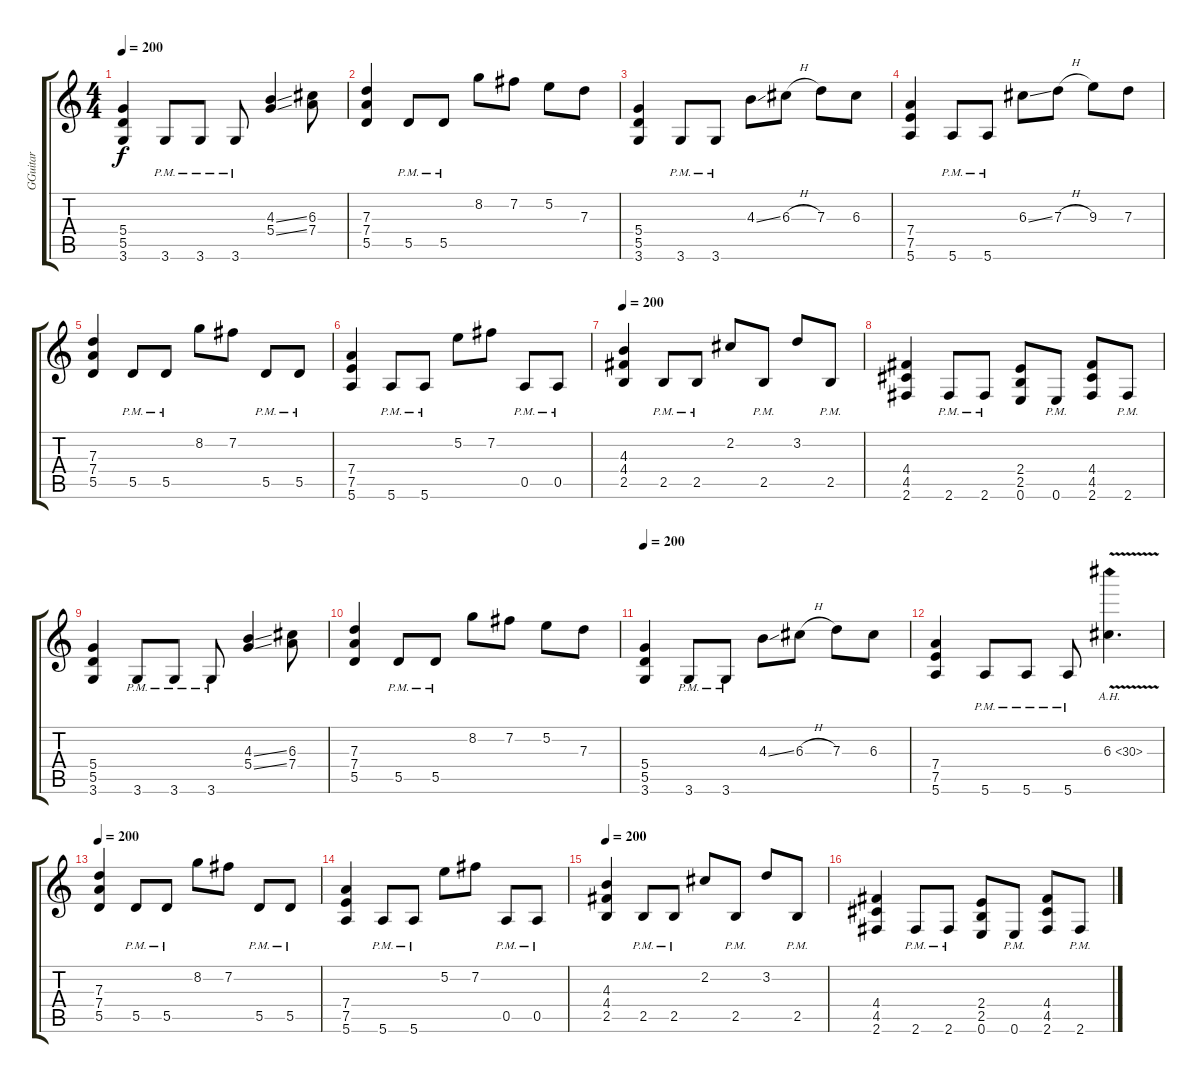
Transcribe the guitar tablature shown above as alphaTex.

\track ("GGuitar" "GGuitar") {instrument distortionguitar}
\staff {score tabs}
\tuning (E4 B3 G3 D3 A2 E2) {hide}
\ts (4 4)
\tempo 200
\clef g2
\ks c
(5.4 5.5 3.6).4{dy f} 3.6{pm}.8 3.6{pm}.8 3.6{pm}.8 (4.3{ss} 5.4{ss}).4 (6.3 7.4).8 |
(7.3 7.4 5.5).4 5.5{pm}.8 5.5{pm}.8 8.2.8 7.2.8 5.2.8 7.3.8 |
(5.4 5.5 3.6).4 3.6{pm}.8 3.6{pm}.8 4.3{ss}.8 6.3{h}.8 7.3.8 6.3.8 |
(7.4 7.5 5.6).4 5.6{pm}.8 5.6{pm}.8 6.3{ss}.8 7.3{h}.8 9.3.8 7.3.8 |
(7.3 7.4 5.5).4 5.5{pm}.8 5.5{pm}.8 8.2.8 7.2.8 5.5{pm}.8 5.5{pm}.8 |
(7.4 7.5 5.6).4 5.6{pm}.8 5.6{pm}.8 5.2.8 7.2.8 0.5{pm}.8 0.5{pm}.8 |
\tempo 200
(4.3 4.4 2.5).4 2.5{pm}.8 2.5{pm}.8 2.2.8 2.5{pm}.8 3.2.8 2.5{pm}.8 |
(4.4 4.5 2.6).4 2.6{pm}.8 2.6{pm}.8 (2.4 2.5 0.6).8 0.6{pm}.8 (4.4 4.5 2.6).8 2.6{pm}.8 |
(5.4 5.5 3.6).4 3.6{pm}.8 3.6{pm}.8 3.6{pm}.8 (4.3{ss} 5.4{ss}).4 (6.3 7.4).8 |
(7.3 7.4 5.5).4 5.5{pm}.8 5.5{pm}.8 8.2.8 7.2.8 5.2.8 7.3.8 |
\tempo 200
(5.4 5.5 3.6).4 3.6{pm}.8 3.6{pm}.8 4.3{ss}.8 6.3{h}.8 7.3.8 6.3.8 |
(7.4 7.5 5.6).4 5.6{pm}.8 5.6{pm}.8 5.6{pm}.8 6.3{ah 24 v}.4{d} |
\tempo 200
(7.3 7.4 5.5).4 5.5{pm}.8 5.5{pm}.8 8.2.8 7.2.8 5.5{pm}.8 5.5{pm}.8 |
(7.4 7.5 5.6).4 5.6{pm}.8 5.6{pm}.8 5.2.8 7.2.8 0.5{pm}.8 0.5{pm}.8 |
\tempo 200
(4.3 4.4 2.5).4 2.5{pm}.8 2.5{pm}.8 2.2.8 2.5{pm}.8 3.2.8 2.5{pm}.8 |
(4.4 4.5 2.6).4 2.6{pm}.8 2.6{pm}.8 (2.4 2.5 0.6).8 0.6{pm}.8 (4.4 4.5 2.6).8 2.6{pm}.8
